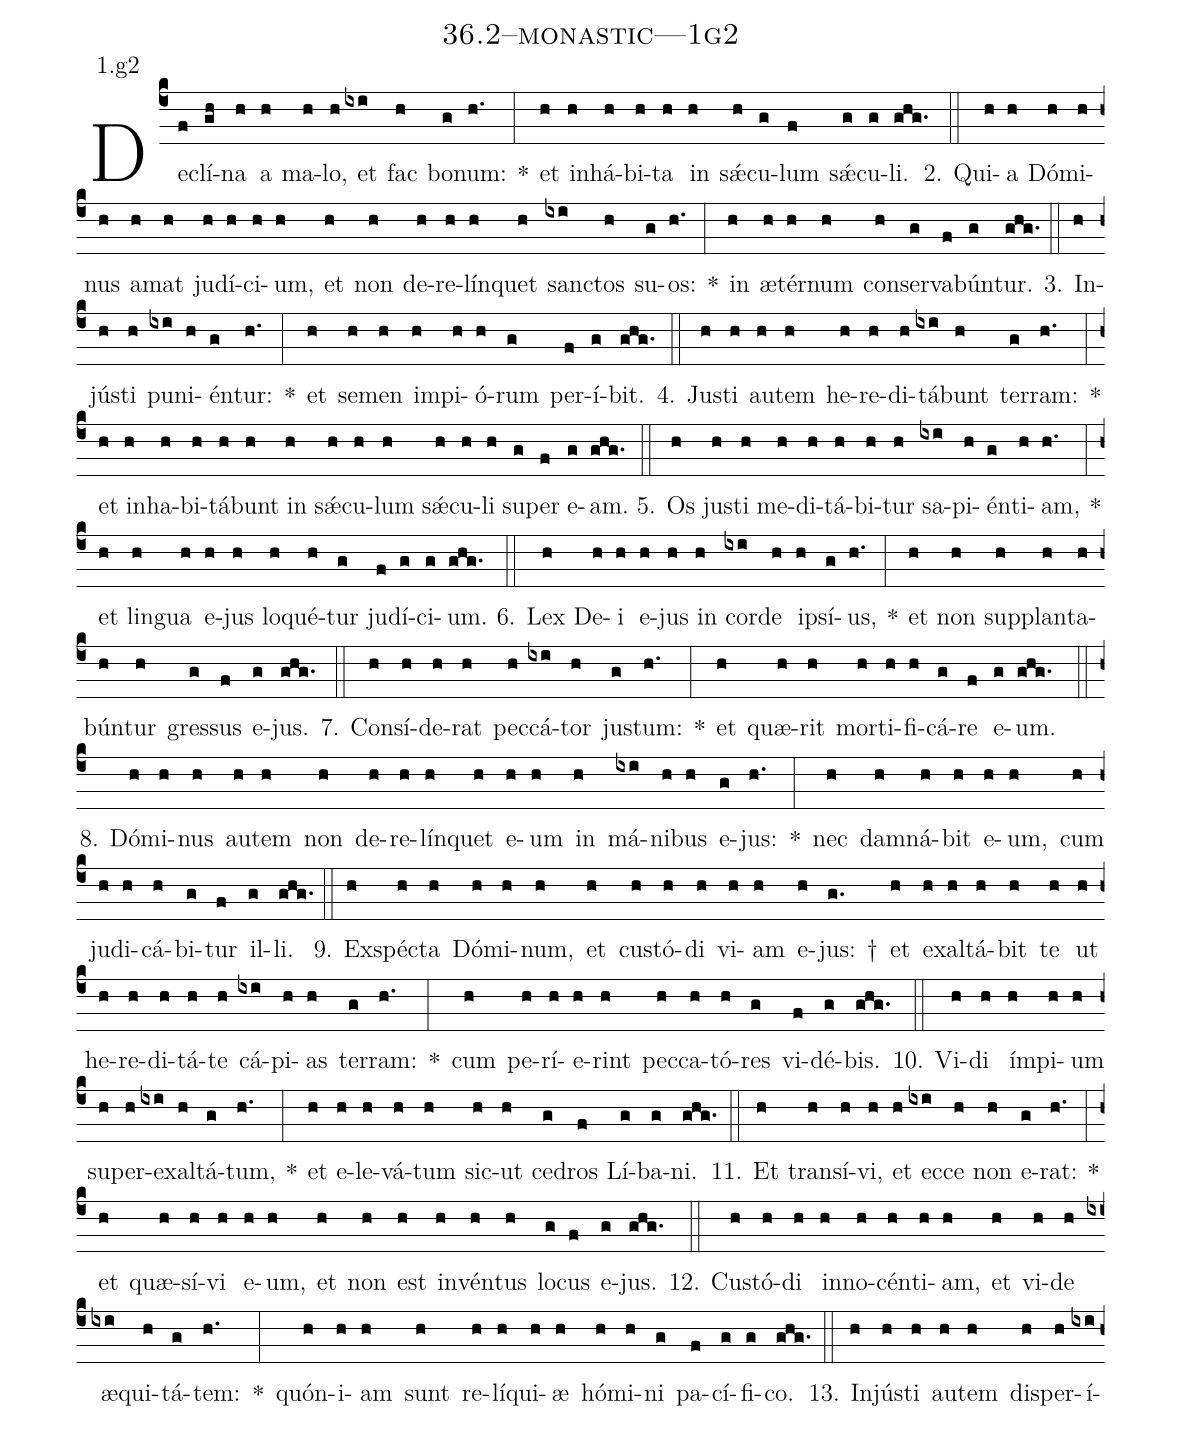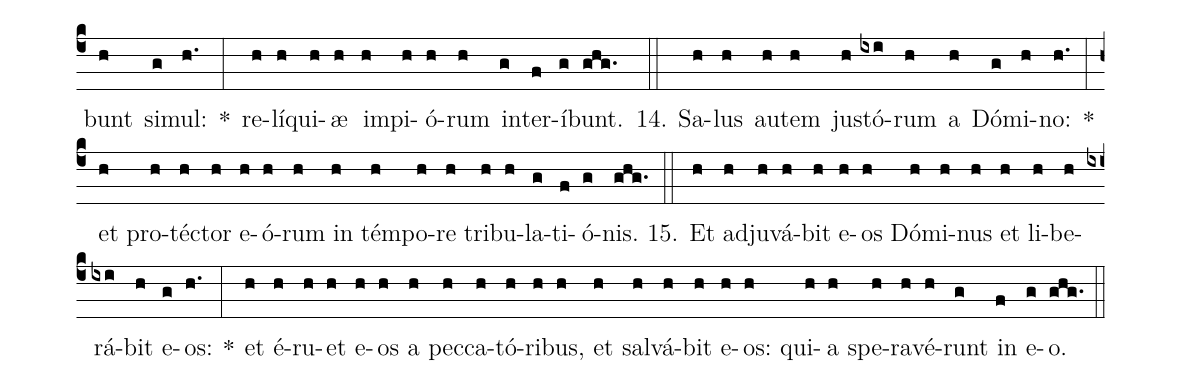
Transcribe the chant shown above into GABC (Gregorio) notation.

name: 36.2--monastic---1g2;
annotation: 1.g2;
%%
(c4)De(f)clí(gh)na(h) a(h) ma(h)lo,(h) et(ixi) fac(h) bo(g)num:(h.) *(:) et(h) in(h)há(h)bi(h)ta(h) in(h) sǽ(h)cu(g)lum(f) sǽ(g)cu(g)li.(ghg.) (::)
2. Qui(h)a(h) Dó(h)mi(h)nus(h) a(h)mat(h) ju(h)dí(h)ci(h)um,(h) et(h) non(h) de(h)re(h)lín(h)quet(h) sanc(ixi)tos(h) su(g)os:(h.) *(:) in(h) æ(h)tér(h)num(h) con(h)ser(g)va(f)bún(g)tur.(ghg.) (::)
3. In(h)jús(h)ti(h) pu(ixi)ni(h)én(g)tur:(h.) *(:) et(h) se(h)men(h) im(h)pi(h)ó(h)rum(g) per(f)í(g)bit.(ghg.) (::)
4. Jus(h)ti(h) au(h)tem(h) he(h)re(h)di(h)tá(ixi)bunt(h) ter(g)ram:(h.) *(:) et(h) in(h)ha(h)bi(h)tá(h)bunt(h) in(h) sǽ(h)cu(h)lum(h) sǽ(h)cu(h)li(h) su(g)per(f) e(g)am.(ghg.) (::)
5. Os(h) jus(h)ti(h) me(h)di(h)tá(h)bi(h)tur(h) sa(ixi)pi(h)én(g)ti(h)am,(h.) *(:) et(h) lin(h)gua(h) e(h)jus(h) lo(h)qué(h)tur(g) ju(f)dí(g)ci(g)um.(ghg.) (::)
6. Lex(h) De(h)i(h) e(h)jus(h) in(h) cor(ixi)de(h) ip(h)sí(g)us,(h.) *(:) et(h) non(h) sup(h)plan(h)ta(h)bún(h)tur(h) gres(g)sus(f) e(g)jus.(ghg.) (::)
7. Con(h)sí(h)de(h)rat(h) pec(h)cá(ixi)tor(h) jus(g)tum:(h.) *(:) et(h) quæ(h)rit(h) mor(h)ti(h)fi(h)cá(g)re(f) e(g)um.(ghg.) (::)
8. Dó(h)mi(h)nus(h) au(h)tem(h) non(h) de(h)re(h)lín(h)quet(h) e(h)um(h) in(h) má(ixi)ni(h)bus(h) e(g)jus:(h.) *(:) nec(h) dam(h)ná(h)bit(h) e(h)um,(h) cum(h) ju(h)di(h)cá(h)bi(g)tur(f) il(g)li.(ghg.) (::)
9. Ex(h)spéc(h)ta(h) Dó(h)mi(h)num,(h) et(h) cus(h)tó(h)di(h) vi(h)am(h) e(h)jus: †(g.) et(h) ex(h)al(h)tá(h)bit(h) te(h) ut(h) he(h)re(h)di(h)tá(h)te(h) cá(ixi)pi(h)as(h) ter(g)ram:(h.) *(:) cum(h) pe(h)rí(h)e(h)rint(h) pec(h)ca(h)tó(h)res(g) vi(f)dé(g)bis.(ghg.) (::)
10. Vi(h)di(h) ím(h)pi(h)um(h) su(h)per(h)ex(ixi)al(h)tá(g)tum,(h.) *(:) et(h) e(h)le(h)vá(h)tum(h) sic(h)ut(h) ce(g)dros(f) Lí(g)ba(g)ni.(ghg.) (::)
11. Et(h) trans(h)í(h)vi,(h) et(h) ec(ixi)ce(h) non(h) e(g)rat:(h.) *(:) et(h) quæ(h)sí(h)vi(h) e(h)um,(h) et(h) non(h) est(h) in(h)vén(h)tus(h) lo(g)cus(f) e(g)jus.(ghg.) (::)
12. Cus(h)tó(h)di(h) in(h)no(h)cén(h)ti(h)am,(h) et(h) vi(h)de(h) æ(ixi)qui(h)tá(g)tem:(h.) *(:) quón(h)i(h)am(h) sunt(h) re(h)lí(h)qui(h)æ(h) hó(h)mi(h)ni(g) pa(f)cí(g)fi(g)co.(ghg.) (::)
13. In(h)jús(h)ti(h) au(h)tem(h) dis(h)per(h)í(ixi)bunt(h) si(g)mul:(h.) *(:) re(h)lí(h)qui(h)æ(h) im(h)pi(h)ó(h)rum(h) in(g)ter(f)í(g)bunt.(ghg.) (::)
14. Sa(h)lus(h) au(h)tem(h) jus(h)tó(ixi)rum(h) a(h) Dó(g)mi(h)no:(h.) *(:) et(h) pro(h)téc(h)tor(h) e(h)ó(h)rum(h) in(h) tém(h)po(h)re(h) tri(h)bu(h)la(g)ti(f)ó(g)nis.(ghg.) (::)
15. Et(h) ad(h)ju(h)vá(h)bit(h) e(h)os(h) Dó(h)mi(h)nus(h) et(h) li(h)be(h)rá(ixi)bit(h) e(g)os:(h.) *(:) et(h) é(h)ru(h)et(h) e(h)os(h) a(h) pec(h)ca(h)tó(h)ri(h)bus,(h) et(h) sal(h)vá(h)bit(h) e(h)os:(h) qui(h)a(h) spe(h)ra(h)vé(h)runt(g) in(f) e(g)o.(ghg.) (::)
